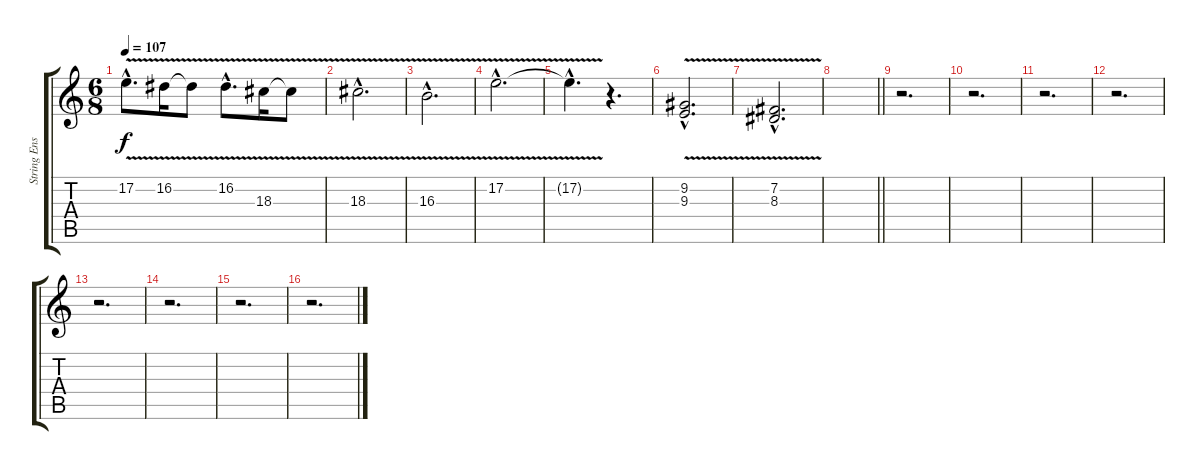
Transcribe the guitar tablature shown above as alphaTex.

\track ("String Ensemble 1" "String Ens") {instrument stringensemble1}
\staff {score tabs}
\tuning (E4 B3 G3 D3 A2 E2) {hide}
\ts (6 8)
\tempo 107
\clef g2
\ks c
17.2{v hac}.8{d dy f} 16.2{v}.16 16.2{t}.8 16.2{v hac}.8{d} 18.3{v}.16 18.3{t}.8 |
18.3{v hac}.2{d} |
16.3{v hac}.2{d} |
17.2{v hac}.2{d} |
17.2{hac t}.4{d} r.4{d} |
(9.2{v hac} 9.3{v hac}).2{d} |
(7.2{v hac} 8.3{v hac}).2{d} |
\barLineRight lightlight
|
r.2{d} |
r.2{d} |
r.2{d} |
r.2{d} |
r.2{d} |
r.2{d} |
r.2{d} |
r.2{d}
